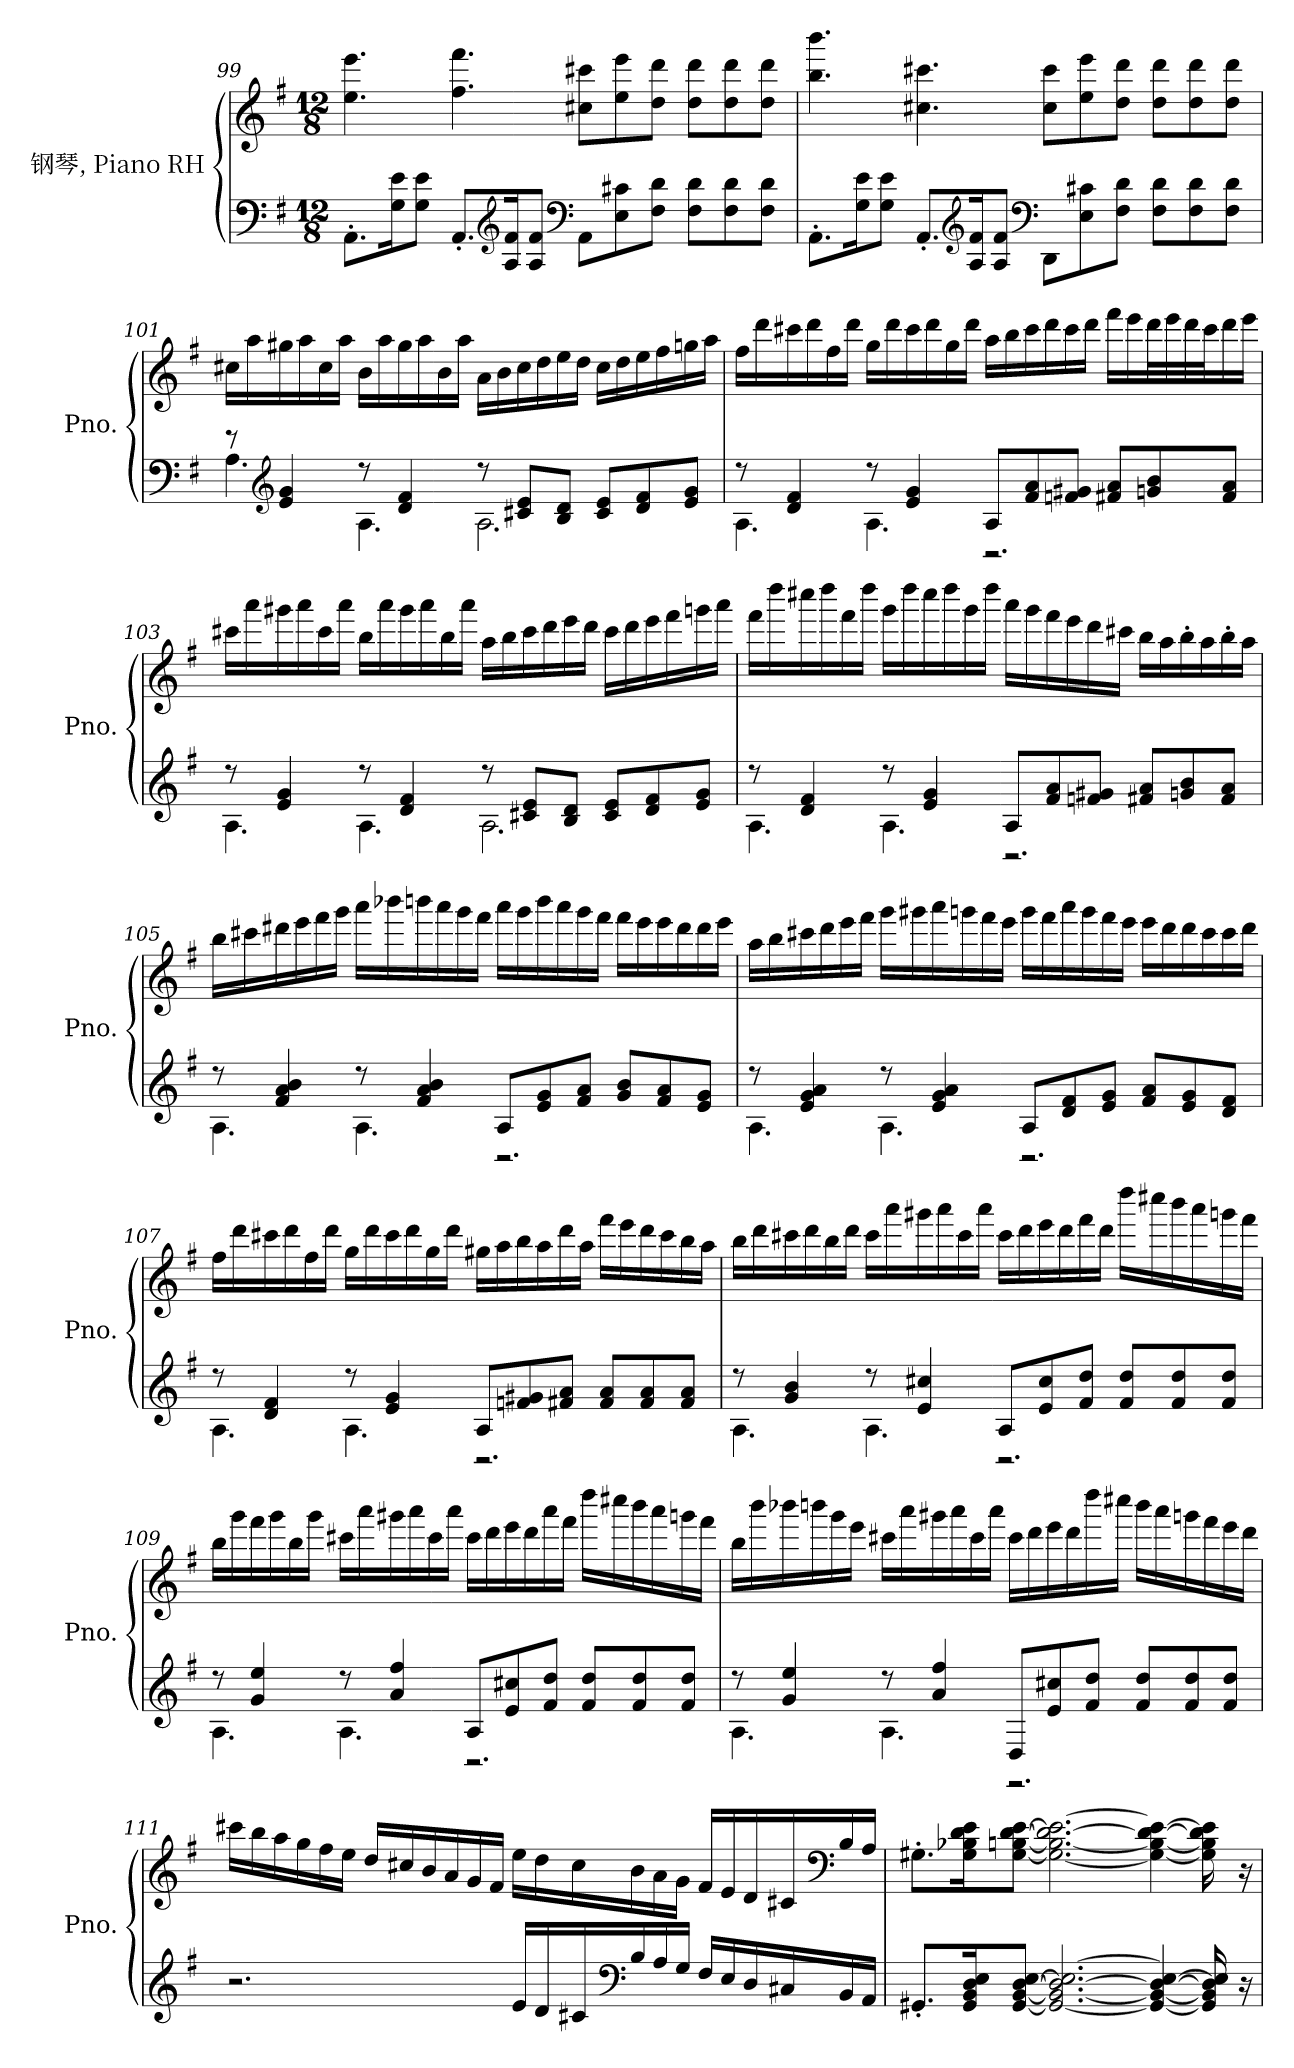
**kern	**kern
*part1	*part1
*staff2	*staff1
*I"钢琴, Piano RH	*
*I'Pno.	*
!!LO:LB:g=z
*clefF4	*clefG2
*k[f#]	*k[f#]
*M12/8	*M12/8
=99	=99
8.AA'\L	4.ee\ 4.eee\
16G\ 16e\K	.
8G\ 8e\J	.
8.AA'/L	4.ff#\ 4.fff#\
*clefG2	*
16A/ 16f#/K	.
8A/ 8f#/J	.
*clefF4	*
8AA\L	8cc#X\ 8ccc#X\L
8E\ 8c#X\	8ee\ 8eee\
8F#\ 8d\J	8dd\ 8ddd\J
8F#\ 8d\L	8dd\ 8ddd\L
8F#\ 8d\	8dd\ 8ddd\
8F#\ 8d\J	8dd\ 8ddd\J
=100	=100
8.AA'\L	4.bb\ 4.bbb\
16G\ 16e\K	.
8G\ 8e\J	.
8.AA'/L	4.cc#X\ 4.ccc#X\
*clefG2	*
16A/ 16f#/K	.
8A/ 8f#/J	.
*clefF4	*
8DD\L	8cc#\ 8ccc#\L
8E\ 8c#X\	8ee\ 8eee\
8F#\ 8d\J	8dd\ 8ddd\J
8F#\ 8d\L	8dd\ 8ddd\L
8F#\ 8d\	8dd\ 8ddd\
8F#\ 8d\J	8dd\ 8ddd\J
!!LO:PB:g=z
=101	=101
*^	*
8r	4.A\	16cc#X\LL
.	.	16aa\
*clefG2	*	*
4e/ 4g/	.	16gg#X\
.	.	16aa\
.	.	16cc#\
.	.	16aa\JJ
8r	4.A\	16b\LL
.	.	16aa\
4d/ 4f#/	.	16gg#\
.	.	16aa\
*	*	*MM93
.	.	16b\
.	.	16aa\JJ
8r	2.A\	16a\LL
.	.	16b\
8c#X/ 8e/L	.	16cc#\
.	.	16dd\
8B/ 8d/J	.	16ee\
.	.	16dd\JJ
8c#/ 8e/L	.	16cc#\LL
.	.	16dd\
*	*	*MM90
8d/ 8f#/	.	16ee\
.	.	16ff#\
8e/ 8g/J	.	16ggn\
.	.	16aa\JJ
!!LO:LB:g=z
=102	=102	=102
*	*	*MM87
8r	4.A\	16ff#\LL
.	.	16ddd\
4d/ 4f#/	.	16ccc#X\
.	.	16ddd\
*	*	*MM93
.	.	16ff#\
.	.	16ddd\JJ
8r	4.A\	16gg\LL
.	.	16ddd\
4e/ 4g/	.	16ccc#\
*	*	*MM94
.	.	16ddd\
.	.	16gg\
.	.	16ddd\JJ
8A/L	2.r	16aa\LL
.	.	16bb\
8f#/ 8a/	.	16ccc#\
.	.	16ddd\
*	*	*MM98
8fn/ 8g#X/J	.	16ccc#\
.	.	16ddd\JJ
8f#X/ 8a/L	.	16fff#\LL
.	.	16eee\
8gn/ 8b/	.	32ddd\L
.	.	32eee\
.	.	32ddd\
*	*	*MM85
.	.	32ccc#\J
8f#/ 8a/J	.	16ddd\
.	.	16eee\JJ
!!LO:LB:g=z
=103	=103	=103
*	*	*MM88
8r	4.A\	16ccc#X\LL
.	.	16aaa\
4e/ 4g/	.	16ggg#X\
.	.	16aaa\
.	.	16ccc#\
.	.	16aaa\JJ
8r	4.A\	16bb\LL
.	.	16aaa\
4d/ 4f#/	.	16ggg#\
.	.	16aaa\
.	.	16bb\
.	.	16aaa\JJ
8r	2.A\	16aa\LL
.	.	16bb\
8c#X/ 8e/L	.	16ccc#\
.	.	16ddd\
8B/ 8d/J	.	16eee\
.	.	16ddd\JJ
8c#/ 8e/L	.	16ccc#\LL
.	.	16ddd\
8d/ 8f#/	.	16eee\
.	.	16fff#\
8e/ 8g/J	.	16gggn\
.	.	16aaa\JJ
!!LO:LB:g=z
=104	=104	=104
*	*	*MM86
8r	4.A\	16fff#\LL
.	.	16dddd\
4d/ 4f#/	.	16cccc#X\
.	.	16dddd\
.	.	16fff#\
.	.	16dddd\JJ
*	*	*MM93
8r	4.A\	16ggg\LL
.	.	16dddd\
4e/ 4g/	.	16cccc#\
.	.	16dddd\
.	.	16ggg\
.	.	16dddd\JJ
8A/L	2.r	16aaa\LL
.	.	16ggg\
8f#/ 8a/	.	16fff#\
.	.	16eee\
8fn/ 8g#X/J	.	16ddd\
.	.	16ccc#X\JJ
8f#X/ 8a/L	.	16bb\LL
.	.	16aa\
8gn/ 8b/	.	16bb'\
.	.	16aa\
8f#/ 8a/J	.	16bb'\
.	.	16aa\JJ
!!LO:LB:g=z
=105	=105	=105
*	*	*MM90
8r	4.A\	16bb\LL
.	.	16ccc#X\
4f#/ 4a/ 4b/	.	16ddd#X\
.	.	16eee\
*	*	*MM95
.	.	16fff#\
.	.	16ggg\JJ
8r	4.A\	16aaa\LL
.	.	16bbb-X\
4f#/ 4a/ 4b/	.	16bbbn\
*	*	*MM100
.	.	16aaa\
.	.	16ggg\
.	.	16fff#\JJ
8A/L	2.r	16aaa\LL
*	*	*MM97
.	.	16ggg\
8e/ 8g/	.	16bbb\
.	.	16aaa\
8f#/ 8a/J	.	16ggg\
.	.	16fff#\JJ
8g/ 8b/L	.	16fff#\LL
.	.	16eee\
*	*	*MM86
8f#/ 8a/	.	16eee\
.	.	16ddd#\
8e/ 8g/J	.	16ddd#\
.	.	16eee\JJ
!!LO:LB:g=z
=106	=106	=106
*	*	*MM90
8r	4.A\	16aa\LL
.	.	16bb\
4e/ 4g/ 4a/	.	16ccc#X\
.	.	16ddd\
.	.	16eee\
.	.	16fff#\JJ
8r	4.A\	16ggg\LL
.	.	16ggg#X\
4e/ 4g/ 4a/	.	16aaa\
.	.	16gggn\
.	.	16fff#\
.	.	16eee\JJ
8A/L	2.r	16ggg\LL
.	.	16fff#\
8d/ 8f#/	.	16aaa\
.	.	16ggg\
*	*	*MM88
8e/ 8g/J	.	16fff#\
.	.	16eee\JJ
8f#/ 8a/L	.	16eee\LL
.	.	16ddd\
8e/ 8g/	.	16ddd\
.	.	16ccc#\
8d/ 8f#/J	.	16ccc#\
.	.	16ddd\JJ
!!LO:PB:g=z
=107	=107	=107
*	*	*MM90
8r	4.A\	16ff#\LL
.	.	16ddd\
4d/ 4f#/	.	16ccc#X\
.	.	16ddd\
*	*	*MM97
.	.	16ff#\
.	.	16ddd\JJ
8r	4.A\	16gg\LL
.	.	16ddd\
4e/ 4g/	.	16ccc#\
.	.	16ddd\
.	.	16gg\
.	.	16ddd\JJ
8A/L	2.r	16gg#X\LL
.	.	16aa\
8fn/ 8g#X/	.	16bb\
.	.	16aa\
8f#X/ 8a/J	.	16ddd\
.	.	16aa\JJ
8f#/ 8a/L	.	16fff#\LL
.	.	16eee\
8f#/ 8a/	.	16ddd\
.	.	16ccc#\
*	*	*MM86
8f#/ 8a/J	.	16bb\
.	.	16aa\JJ
!!LO:LB:g=z
=108	=108	=108
*	*	*MM90
8r	4.A\	16bb\LL
.	.	16ddd\
4g/ 4b/	.	16ccc#X\
.	.	16ddd\
.	.	16bb\
.	.	16ddd\JJ
8r	4.A\	16ccc#\LL
.	.	16aaa\
4e/ 4cc#X/	.	16ggg#X\
.	.	16aaa\
.	.	16ccc#\
.	.	16aaa\JJ
8A/L	2.r	16ccc#\LL
.	.	16ddd\
8e/ 8cc#/	.	16eee\
.	.	16ddd\
8f#/ 8dd/J	.	16fff#\
.	.	16ddd\JJ
8f#/ 8dd/L	.	16dddd\LL
.	.	16cccc#X\
8f#/ 8dd/	.	16bbb\
*	*	*MM89
.	.	16aaa\
8f#/ 8dd/J	.	16gggn\
.	.	16fff#\JJ
!!LO:LB:g=z
=109	=109	=109
*	*	*MM90
8r	4.A\	16bb\LL
.	.	16ggg\
4g/ 4ee/	.	16fff#\
.	.	16ggg\
.	.	16bb\
.	.	16ggg\JJ
*	*	*MM96
8r	4.A\	16ccc#X\LL
.	.	16aaa\
4a/ 4ff#/	.	16ggg#X\
.	.	16aaa\
.	.	16ccc#\
*	*	*MM97
.	.	16aaa\JJ
8A/L	2.r	16ccc#\LL
.	.	16ddd\
8e/ 8cc#X/	.	16eee\
.	.	16ddd\
8f#/ 8dd/J	.	16aaa\
.	.	16fff#\JJ
8f#/ 8dd/L	.	16dddd\LL
.	.	16cccc#X\
*	*	*MM92
8f#/ 8dd/	.	16bbb\
.	.	16aaa\
8f#/ 8dd/J	.	16gggn\
.	.	16fff#\JJ
!!LO:LB:g=z
=110	=110	=110
*	*	*MM90
8r	4.A\	16bb\LL
.	.	16bbb\
4g/ 4ee/	.	16bbb-X\
.	.	16bbbn\
.	.	16ggg\
.	.	16eee\JJ
8r	4.A\	16ccc#X\LL
.	.	16aaa\
4a/ 4ff#/	.	16ggg#X\
.	.	16aaa\
.	.	16ccc#\
.	.	16aaa\JJ
8D/L	2.r	16ccc#\LL
.	.	16ddd\
8e/ 8cc#X/	.	16eee\
.	.	16ddd\
8f#/ 8dd/J	.	16dddd\
.	.	16cccc#X\JJ
8f#/ 8dd/L	.	16bbb\LL
.	.	16aaa\
8f#/ 8dd/	.	16gggn\
.	.	16fff#\
8f#/ 8dd/J	.	16eee\
*	*	*MM107
.	.	16ddd\JJ
*v	*v	*
!!LO:LB:g=z
=111	=111
2.r	16ccc#X\LL
.	16bb\
.	16aa\
*	*MM110
.	16gg\
.	16ff#\
.	16ee\JJ
.	16dd/LL
.	16cc#X/
.	16b/
.	16a/
.	16g/
.	16f#/JJ
16e/LL	16ee\LL
16d/	16dd\
16c#X/	16cc#\
*clefF4	*
16B/	16b\
16A/	16a\
16G/JJ	16g\JJ
16F#/LL	16f#/LL
16E/	16e/
16D/	16d/
16C#X/	16c#X/
*	*clefF4
16BB/	16B/
16AA/JJ	16A/JJ
=112	=112
8.GG#X'/L	8.G#X'\L
16GG#/ 16BB/ 16D/ 16E/K	16G#\ 16B-X\ 16d\ 16e\K
[8GG#/ [8BB/ [8D/ [8E/J	[8G#\ [8Bn\ [8d\ [8e\J
2.GG#/_ 2.BB/_ 2.D/_ 2.E/_	2.G#\_ 2.B\_ 2.d\_ 2.e\_
4GG#/_ 4BB/_ 4D/_ 4E/_	4G#\_ 4B\_ 4d\_ 4e\_
16GG#/] 16BB/] 16D/] 16E/]	16G#\] 16B\] 16d\] 16e\]
*	*MM30
16r	16r
=	=
*-	*-
